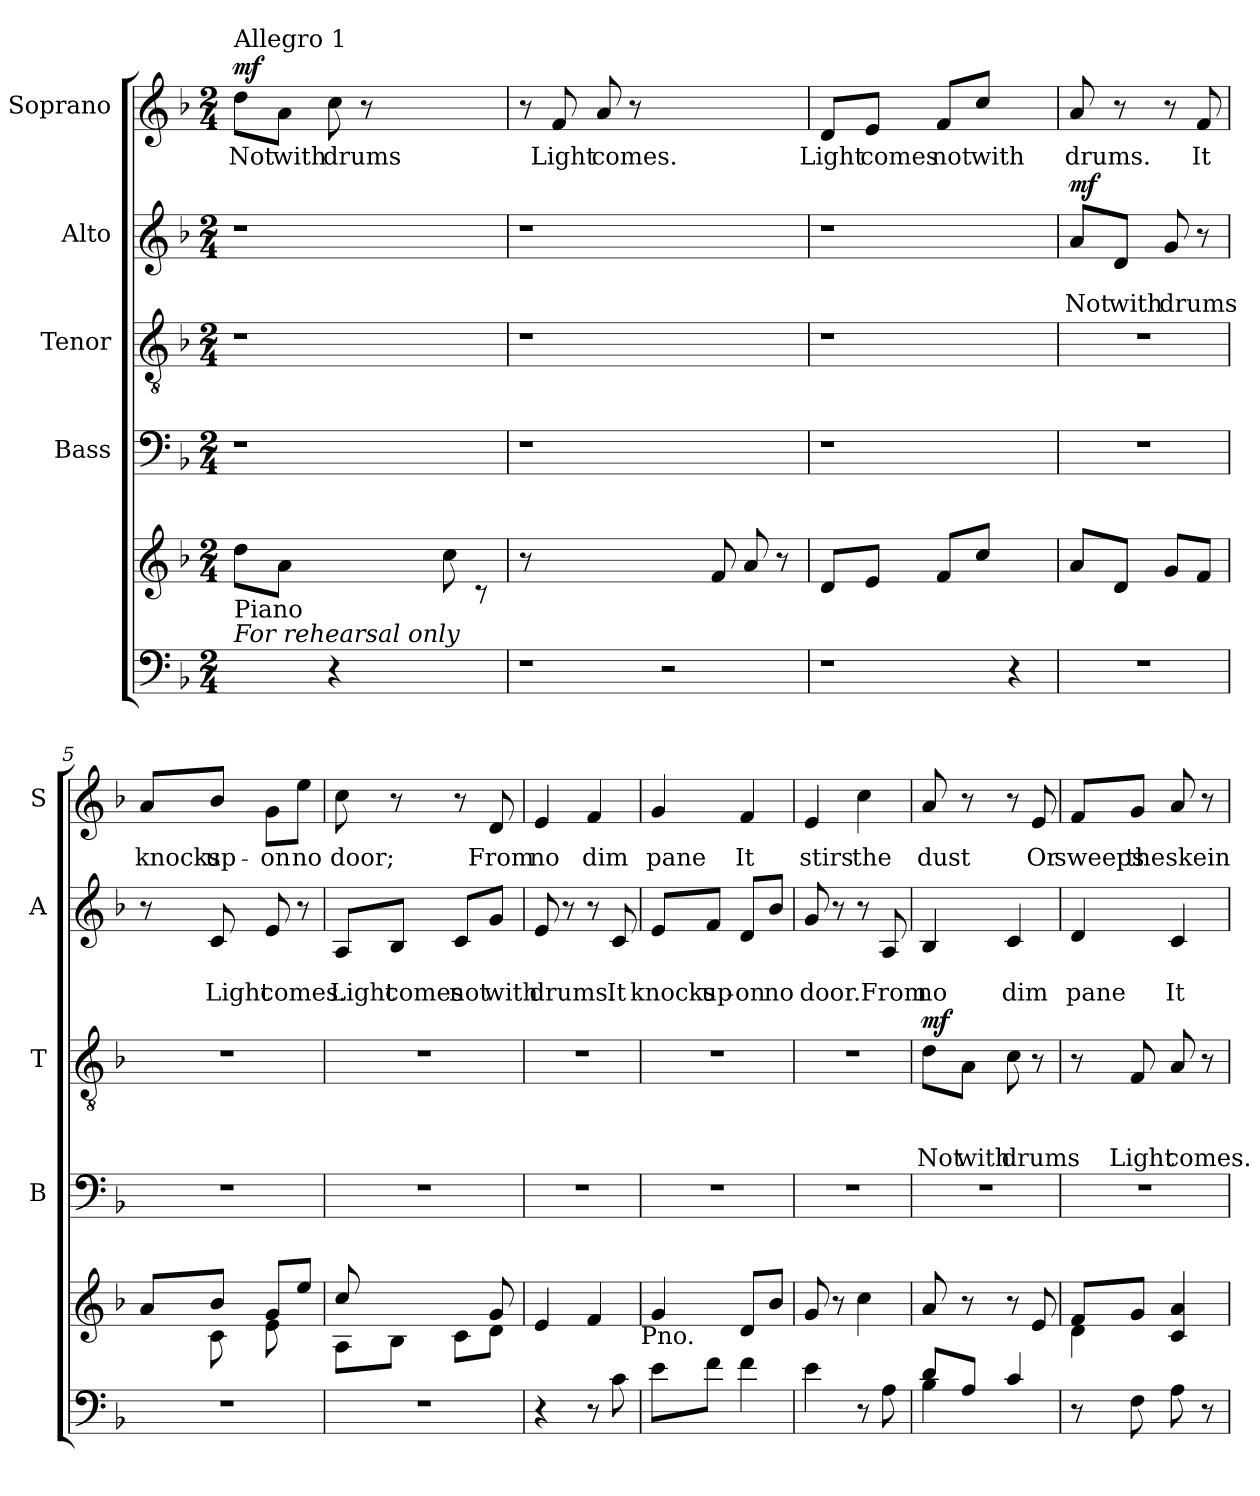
**kern	**kern	**kern	**kern	**text	**text	**text	**dynam	**kern	**text	**text	**dynam	**kern	**text	**dynam
*part5	*part5	*part4	*part3	*part3	*part3	*part3	*part3	*part2	*part2	*part2	*part2	*part1	*part1	*part1
*staff6	*staff5	*staff4	*staff3	*staff3	*staff3	*staff3	*staff3	*staff2	*staff2	*staff2	*staff2	*staff1	*staff1	*staff1
*	*	*I"Bass	*I"Tenor	*	*	*	*	*I"Alto	*	*	*	*I"Soprano	*	*
*	*	*I'B	*I'T	*	*	*	*	*I'A	*	*	*	*I'S	*	*
*clefF4	*clefG2	*clefF4	*clefGv2	*	*	*	*	*clefG2	*	*	*	*clefG2	*	*
*k[b-]	*k[b-]	*k[b-]	*k[b-]	*	*	*	*	*k[b-]	*	*	*	*k[b-]	*	*
*F:	*F:	*F:	*F:	*	*	*	*	*F:	*	*	*	*F:	*	*
*M2/4	*M2/4	*M2/4	*M2/4	*	*	*	*	*M2/4	*	*	*	*M2/4	*	*
=1	=1	=1	=1	=1	=1	=1	=1	=1	=1	=1	=1	=1	=1	=1
*	*^	*	*	*	*	*	*	*	*	*	*	*	*	*
!	!	!	!	!	!	!	!	!	!	!	!	!	!LO:TX:a:t=Allegro 1	!	!
!	!LO:TX:b:t=Piano	!	!	!	!	!	!	!	!	!	!	!	!	!	!
!	!LO:TX:b:i:t=For rehearsal only	!	!	!	!	!	!	!	!	!	!	!	!	!	!
!	!	!	!LO:N:vis=1	!LO:N:vis=1	!	!	!	!	!LO:N:vis=1	!	!	!	!	!LO:LY:b	!LO:DY:a
4ryy	8dd\L	2ryy	2r	2r	.	.	.	.	2r	.	.	.	8dd\L	Not	mf
!	!	!	!	!	!	!	!	!	!	!	!	!	!	!LO:LY:b	!
.	8a\J	.	.	.	.	.	.	.	.	.	.	.	8a\J	with	.
!	!	!	!	!	!	!	!	!	!	!	!	!	!	!LO:LY:b	!
4r	4ryy	.	.	.	.	.	.	.	.	.	.	.	8cc\	drums	.
.	.	.	.	.	.	.	.	.	.	.	.	.	8r	.	.
2ryy	4ryy	4.ryy	2ryy	2ryy	.	.	.	.	2ryy	.	.	.	2ryy	.	.
.	8cc\	.	.	.	.	.	.	.	.	.	.	.	.	.	.
.	8ryy	8rc	.	.	.	.	.	.	.	.	.	.	.	.	.
=2	=2	=2	=2	=2	=2	=2	=2	=2	=2	=2	=2	=2	=2	=2	=2
!LO:N:vis=1	!	!	!LO:N:vis=1	!LO:N:vis=1	!	!	!	!	!LO:N:vis=1	!	!	!	!	!	!
*	*v	*v	*	*	*	*	*	*	*	*	*	*	*	*	*
2r	8r	2r	2r	.	.	.	.	2r	.	.	.	8r	.	.
!	!	!	!	!	!	!	!	!	!	!	!	!	!LO:LY:b	!
.	4ryy	.	.	.	.	.	.	.	.	.	.	8f/	Light	.
!	!	!	!	!	!	!	!	!	!	!	!	!	!LO:LY:b	!
.	.	.	.	.	.	.	.	.	.	.	.	8a/	comes.	.
.	4.ryy	.	.	.	.	.	.	.	.	.	.	8r	.	.
2r	.	2ryy	2ryy	.	.	.	.	2ryy	.	.	.	2ryy	.	.
.	8f/	.	.	.	.	.	.	.	.	.	.	.	.	.
.	8a/	.	.	.	.	.	.	.	.	.	.	.	.	.
8ryy	8r	8ryy	8ryy	.	.	.	.	8ryy	.	.	.	8ryy	.	.
=3	=3	=3	=3	=3	=3	=3	=3	=3	=3	=3	=3	=3	=3	=3
!LO:N:vis=1	!	!LO:N:vis=1	!LO:N:vis=1	!	!	!	!	!LO:N:vis=1	!	!	!	!	!LO:LY:b	!
2r	8d/L	2r	2r	.	.	.	.	2r	.	.	.	8d/L	Light	.
!	!	!	!	!	!	!	!	!	!	!	!	!	!LO:LY:b	!
.	8e/J	.	.	.	.	.	.	.	.	.	.	8e/J	comes	.
!	!	!	!	!	!	!	!	!	!	!	!	!	!LO:LY:b	!
.	8f/L	.	.	.	.	.	.	.	.	.	.	8f/L	not	.
!	!	!	!	!	!	!	!	!	!	!	!	!	!LO:LY:b	!
.	8cc/J	.	.	.	.	.	.	.	.	.	.	8cc/J	with	.
4r	4ryy	4ryy	4ryy	.	.	.	.	4ryy	.	.	.	4ryy	.	.
!!LO:LB:g=z
=4	=4	=4	=4	=4	=4	=4	=4	=4	=4	=4	=4	=4	=4	=4
!LO:N:vis=1	!	!LO:N:vis=1	!LO:N:vis=1	!	!	!	!	!	!	!LO:LY:b	!LO:DY:a	!	!LO:LY:b	!
2r	8a/L	2r	2r	.	.	.	.	8a/L	.	Not	mf	8a/	drums.	.
!	!	!	!	!	!	!	!	!	!	!LO:LY:b	!	!	!	!
.	8d/J	.	.	.	.	.	.	8d/J	.	with	.	8r	.	.
!	!	!	!	!	!	!	!	!	!	!LO:LY:b	!	!	!	!
.	8g/L	.	.	.	.	.	.	8g/	.	drums	.	8r	.	.
!	!	!	!	!	!	!	!	!	!	!	!	!	!LO:LY:b	!
.	8f/J	.	.	.	.	.	.	8r	.	.	.	8f/	It	.
=5	=5	=5	=5	=5	=5	=5	=5	=5	=5	=5	=5	=5	=5	=5
!LO:N:vis=1	!	!LO:N:vis=1	!LO:N:vis=1	!	!	!	!	!	!	!	!	!	!LO:LY:b	!
*	*^	*	*	*	*	*	*	*	*	*	*	*	*	*
2r	8a/L	8ryy	2r	2r	.	.	.	.	8r	.	.	.	8a/L	knocks	.
!	!	!	!	!	!	!	!	!	!	!	!LO:LY:b	!	!	!LO:LY:b	!
.	8b-/J	8c\	.	.	.	.	.	.	8c/	.	Light	.	8b-/J	up-	.
!	!	!	!	!	!	!	!	!	!	!	!LO:LY:b	!	!	!LO:LY:b	!
.	8g/L	8e\	.	.	.	.	.	.	8e/	.	comes.	.	8g\L	-on	.
!	!	!	!	!	!	!	!	!	!	!	!	!	!	!LO:LY:b	!
.	8ee/J	8ryy	.	.	.	.	.	.	8r	.	.	.	8ee\J	no	.
=6	=6	=6	=6	=6	=6	=6	=6	=6	=6	=6	=6	=6	=6	=6	=6
!LO:N:vis=1	!	!	!LO:N:vis=1	!LO:N:vis=1	!	!	!	!	!	!	!LO:LY:b	!	!	!LO:LY:b	!
*	*	*^	*	*	*	*	*	*	*	*	*	*	*	*	*
2r	8A\L	8cc/	4.ryy	2r	2r	.	.	.	.	8A/L	.	Light	.	8cc\	door;	.
!	!	!	!	!	!	!	!	!	!	!	!	!LO:LY:b	!	!	!	!
.	8B-\J	8ryy	.	.	.	.	.	.	.	8B-/J	.	comes	.	8r	.	.
!	!	!	!	!	!	!	!	!	!	!	!	!LO:LY:b	!	!	!	!
.	4ryy	8c\L	.	.	.	.	.	.	.	8c/L	.	not	.	8r	.	.
!	!	!	!	!	!	!	!	!	!	!	!	!LO:LY:b	!	!	!LO:LY:b	!
.	.	8d\J	8g/	.	.	.	.	.	.	8g/J	.	with	.	8d/	From	.
!!LO:PB:g=z
=7	=7	=7	=7	=7	=7	=7	=7	=7	=7	=7	=7	=7	=7	=7	=7	=7
!	!	!	!	!LO:N:vis=1	!LO:N:vis=1	!	!	!	!	!	!	!LO:LY:b	!	!	!LO:LY:b	!
*	*v	*v	*v	*	*	*	*	*	*	*	*	*	*	*	*	*
4r	4e/	2r	2r	.	.	.	.	8e/	.	drums.	.	4e/	no	.
.	.	.	.	.	.	.	.	8r	.	.	.	.	.	.
!	!	!	!	!	!	!	!	!	!	!	!	!	!LO:LY:b	!
8r	4f/	.	.	.	.	.	.	8r	.	.	.	4f/	dim	.
!	!	!	!	!	!	!	!	!	!	!LO:LY:b	!	!	!	!
8c\	.	.	.	.	.	.	.	8c/	.	It	.	.	.	.
!	!LO:TX:b:t=Pno.	!	!	!	!	!	!	!	!	!	!	!	!	!
=8	=8	=8	=8	=8	=8	=8	=8	=8	=8	=8	=8	=8	=8	=8
!	!	!LO:N:vis=1	!LO:N:vis=1	!	!	!	!	!	!	!LO:LY:b	!	!	!LO:LY:b	!
8e\L	4g/	2r	2r	.	.	.	.	8e/L	.	knocks	.	4g/	pane	.
!	!	!	!	!	!	!	!	!	!	!LO:LY:b	!	!	!	!
8f\J	.	.	.	.	.	.	.	8f/J	.	up-	.	.	.	.
!	!	!	!	!	!	!	!	!	!	!LO:LY:b:rj	!	!	!LO:LY:b	!
4f\	8d/L	.	.	.	.	.	.	8d/L	.	-on	.	4f/	It	.
!	!	!	!	!	!	!	!	!	!	!LO:LY:b	!	!	!	!
.	8b-/J	.	.	.	.	.	.	8b-/J	.	no	.	.	.	.
=9	=9	=9	=9	=9	=9	=9	=9	=9	=9	=9	=9	=9	=9	=9
!	!	!LO:N:vis=1	!LO:N:vis=1	!	!	!	!	!	!	!LO:LY:b	!	!	!LO:LY:b	!
4e\	8g/	2r	2r	.	.	.	.	8g/	.	door.	.	4e/	stirs	.
.	8r	.	.	.	.	.	.	8r	.	.	.	.	.	.
!	!	!	!	!	!	!	!	!	!	!	!	!	!LO:LY:b	!
8r	4cc\	.	.	.	.	.	.	8r	.	.	.	4cc\	the	.
!	!	!	!	!	!	!	!	!	!	!LO:LY:b	!	!	!	!
8A\	.	.	.	.	.	.	.	8A/	.	From	.	.	.	.
=10	=10	=10	=10	=10	=10	=10	=10	=10	=10	=10	=10	=10	=10	=10
*^	*	*	*	*	*	*	*	*	*	*	*	*	*	*
!	!	!	!LO:N:vis=1	!	!	!	!LO:LY:b	!LO:DY:a	!	!	!LO:LY:b	!	!	!LO:LY:b	!
8d/L	4B-\	8a/	2r	8d\L	.	.	Not	mf	4B-/	.	no	.	8a/	dust	.
!	!	!	!	!	!	!	!LO:LY:b	!	!	!	!	!	!	!	!
8A/J	.	8r	.	8A\J	.	.	with	.	.	.	.	.	8r	.	.
!	!	!	!	!	!	!	!LO:LY:b	!	!	!	!LO:LY:b	!	!	!	!
4c/	4ryy	8r	.	8c\	.	.	drums	.	4c/	.	dim	.	8r	.	.
!	!	!	!	!	!	!	!	!	!	!	!	!	!	!LO:LY:b	!
.	.	8e/	.	8r	.	.	.	.	.	.	.	.	8e/	Or	.
*v	*v	*	*	*	*	*	*	*	*	*	*	*	*	*	*
!!LO:LB:g=z
=11	=11	=11	=11	=11	=11	=11	=11	=11	=11	=11	=11	=11	=11	=11
*	*^	*	*	*	*	*	*	*	*	*	*	*	*	*
!	!	!	!LO:N:vis=1	!	!	!	!	!	!	!	!LO:LY:b	!	!	!LO:LY:b	!
8r	8f/L	4d\	2r	8r	.	.	.	.	4d/	.	pane	.	8f/L	sweeps	.
!	!	!	!	!	!	!	!LO:LY:b	!	!	!	!	!	!	!LO:LY:b	!
8F\	8g/J	.	.	8F/	.	.	Light	.	.	.	.	.	8g/J	the	.
!	!	!	!	!	!	!	!LO:LY:b	!	!	!	!LO:LY:b	!	!	!LO:LY:b	!
8A\	4c/ 4a/	4ryy	.	8A/	.	.	comes.	.	4c/	.	It	.	8a/	skein	.
8r	.	.	.	8r	.	.	.	.	.	.	.	.	8r	.	.
*	*v	*v	*	*	*	*	*	*	*	*	*	*	*	*	*
=	=	=	=	=	=	=	=	=	=	=	=	=	=	=
*-	*-	*-	*-	*-	*-	*-	*-	*-	*-	*-	*-	*-	*-	*-
